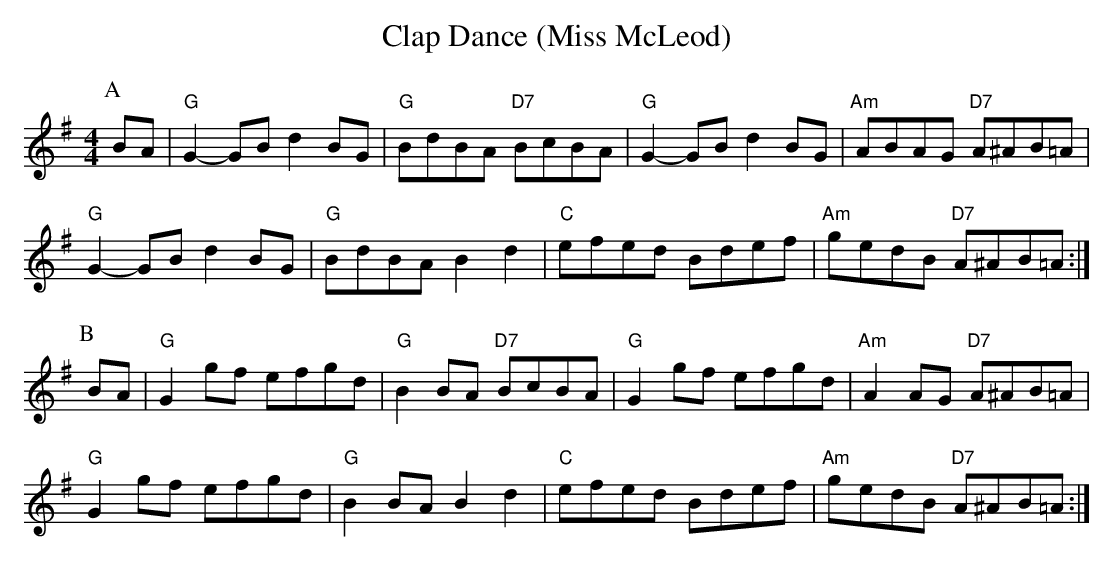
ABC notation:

X:1
T:Clap Dance (Miss McLeod)
M:4/4
L:1/4
K:G
P:A
B/2A/2|"G"G-G/2B/2 dB/2G/2|"G"B/2d/2B/2A/2 "D7"B/2c/2B/2A/2|\
"G"G-G/2B/2 dB/2G/2|"Am"A/2B/2A/2G/2 "D7"A/2^A/2B/2=A/2|
"G"G-G/2B/2 dB/2G/2|"G"B/2d/2B/2A/2 Bd|"C"e/2f/2e/2d/2 B/2d/2e/2f/2|\
"Am"g/2e/2d/2B/2 "D7"A/2^A/2B/2=A/2:|
P:B
B/2A/2|"G"Gg/2f/2 e/2f/2g/2d/2|"G"BB/2A/2 "D7"B/2c/2B/2A/2|\
"G"Gg/2f/2 e/2f/2g/2d/2|"Am"AA/2G/2 "D7"A/2^A/2B/2=A/2|
"G"Gg/2f/2 e/2f/2g/2d/2|"G"BB/2A/2 Bd|"C"e/2f/2e/2d/2 B/2d/2e/2f/2|\
"Am"g/2e/2d/2B/2 "D7"A/2^A/2B/2=A/2:|
